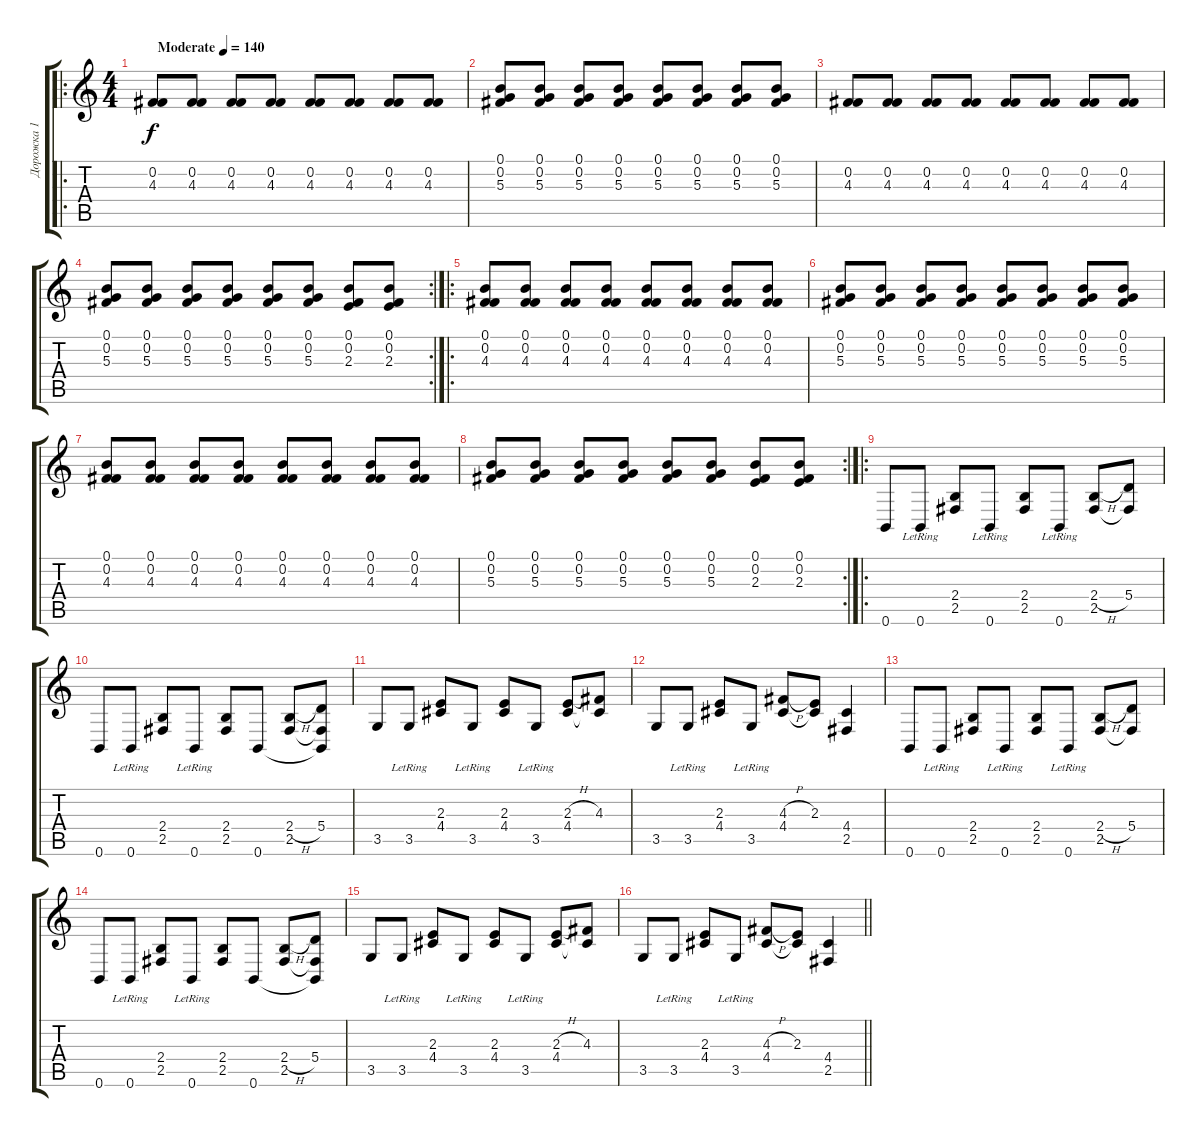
\track ("Дорожка 1" "Дорожка 1") {instrument acousticguitarsteel}
\staff {score tabs}
\tuning (B3 Gb3 D3 A2 E2 B1) {hide}
\ro
\ts (4 4)
\tempo (140 "Moderate")
\clef g2
\ks c
(0.2 4.3).8{dy f instrument acousticguitarsteel} (0.2 4.3).8 (0.2 4.3).8 (0.2 4.3).8 (0.2 4.3).8 (0.2 4.3).8 (0.2 4.3).8 (0.2 4.3).8 |
(0.1 0.2 5.3).8 (0.1 0.2 5.3).8 (0.1 0.2 5.3).8 (0.1 0.2 5.3).8 (0.1 0.2 5.3).8 (0.1 0.2 5.3).8 (0.1 0.2 5.3).8 (0.1 0.2 5.3).8 |
(0.2 4.3).8 (0.2 4.3).8 (0.2 4.3).8 (0.2 4.3).8 (0.2 4.3).8 (0.2 4.3).8 (0.2 4.3).8 (0.2 4.3).8 |
\rc 2
(0.1 0.2 5.3).8 (0.1 0.2 5.3).8 (0.1 0.2 5.3).8 (0.1 0.2 5.3).8 (0.1 0.2 5.3).8 (0.1 0.2 5.3).8 (0.1 0.2 2.3).8 (0.1 0.2 2.3).8 |
\ro
(0.1 0.2 4.3).8 (0.1 0.2 4.3).8 (0.1 0.2 4.3).8 (0.1 0.2 4.3).8 (0.1 0.2 4.3).8 (0.1 0.2 4.3).8 (0.1 0.2 4.3).8 (0.1 0.2 4.3).8 |
(0.1 0.2 5.3).8 (0.1 0.2 5.3).8 (0.1 0.2 5.3).8 (0.1 0.2 5.3).8 (0.1 0.2 5.3).8 (0.1 0.2 5.3).8 (0.1 0.2 5.3).8 (0.1 0.2 5.3).8 |
(0.1 0.2 4.3).8 (0.1 0.2 4.3).8 (0.1 0.2 4.3).8 (0.1 0.2 4.3).8 (0.1 0.2 4.3).8 (0.1 0.2 4.3).8 (0.1 0.2 4.3).8 (0.1 0.2 4.3).8 |
\rc 2
(0.1 0.2 5.3).8 (0.1 0.2 5.3).8 (0.1 0.2 5.3).8 (0.1 0.2 5.3).8 (0.1 0.2 5.3).8 (0.1 0.2 5.3).8 (0.1 0.2 2.3).8 (0.1 0.2 2.3).8 |
\ro
0.6.8 0.6{lr}.8 (2.4 2.5).8 0.6{lr}.8 (2.4 2.5).8 0.6{lr}.8 (2.4{h} 2.5).8 (5.4 2.5{t}).8 |
0.6.8 0.6{lr}.8 (2.4 2.5).8 0.6{lr}.8 (2.4 2.5).8 0.6.8 (2.4{h} 2.5).8 (5.4 2.5{t} 0.6{t}).8 |
3.5.8 3.5{lr}.8 (2.3 4.4).8 3.5{lr}.8 (2.3 4.4).8 3.5{lr}.8 (2.3{h} 4.4).8 (4.3 4.4{t}).8 |
3.5.8 3.5{lr}.8 (2.3 4.4).8 3.5{lr}.8 (4.3{h} 4.4).8 (2.3 4.4{t}).8 (4.4 2.5).4 |
0.6.8 0.6{lr}.8 (2.4 2.5).8 0.6{lr}.8 (2.4 2.5).8 0.6{lr}.8 (2.4{h} 2.5).8 (5.4 2.5{t}).8 |
0.6.8 0.6{lr}.8 (2.4 2.5).8 0.6{lr}.8 (2.4 2.5).8 0.6.8 (2.4{h} 2.5).8 (5.4 2.5{t} 0.6{t}).8 |
3.5.8 3.5{lr}.8 (2.3 4.4).8 3.5{lr}.8 (2.3 4.4).8 3.5{lr}.8 (2.3{h} 4.4).8 (4.3 4.4{t}).8 |
\barLineRight lightlight
3.5.8 3.5{lr}.8 (2.3 4.4).8 3.5{lr}.8 (4.3{h} 4.4).8 (2.3 4.4{t}).8 (4.4 2.5).4
